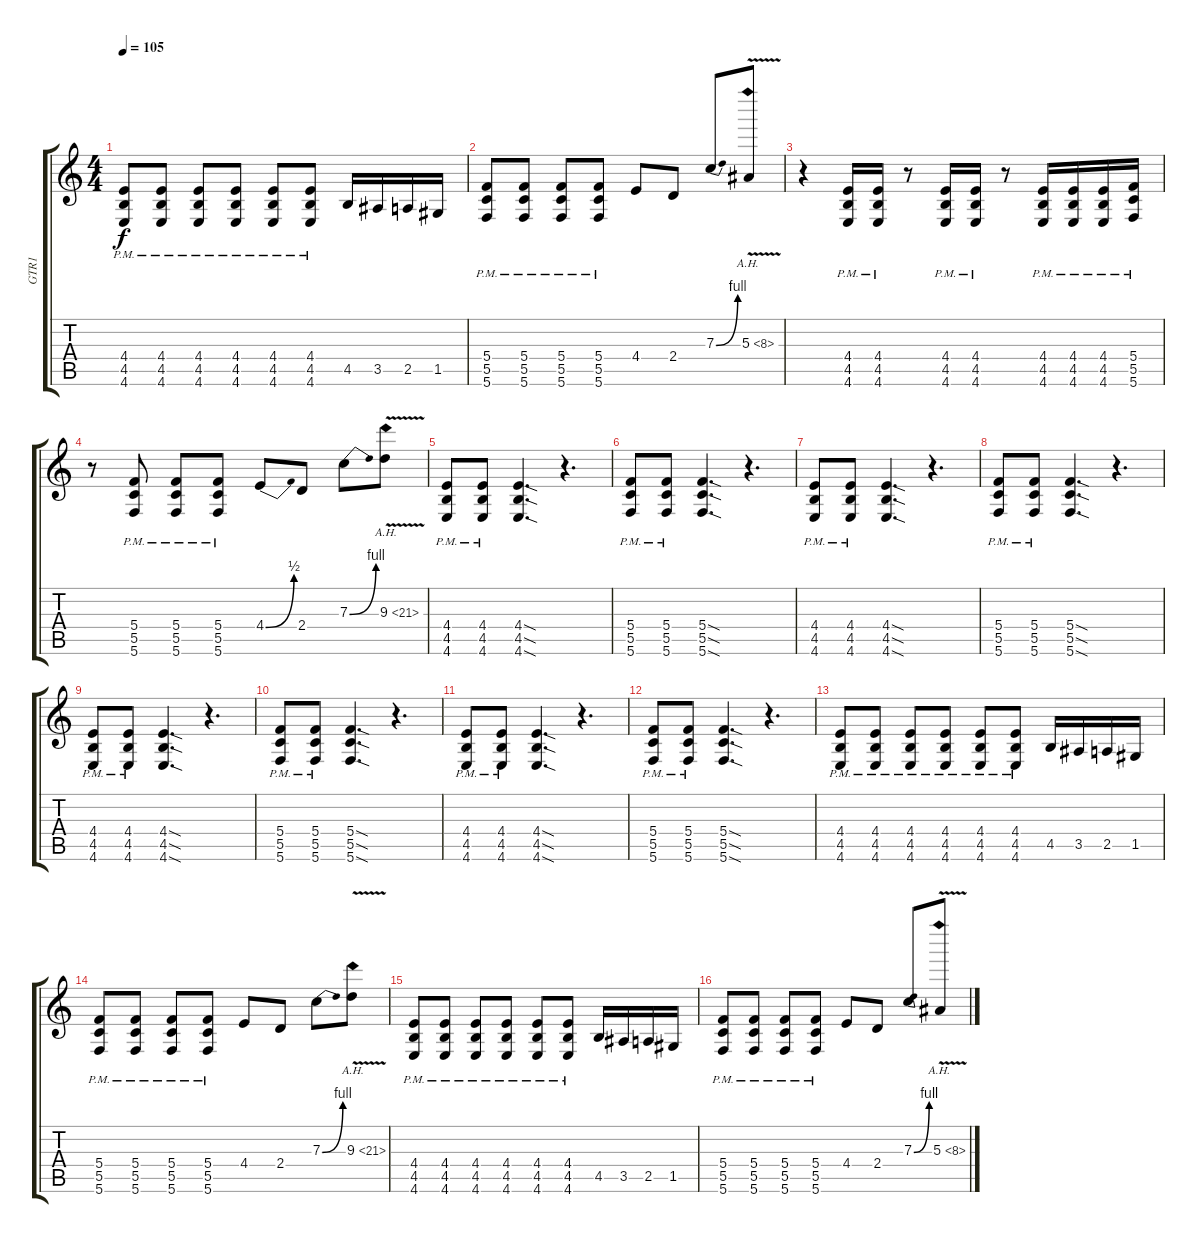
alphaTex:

\track ("GTR1" "GTR1") {instrument overdrivenguitar}
\staff {score tabs}
\tuning (D4 A3 F3 C3 G2 C2) {hide}
\ts (4 4)
\tempo 105
\clef g2
\ks c
(4.4{pm} 4.5{pm} 4.6{pm}).8{dy f volume 15} (4.4{pm} 4.5{pm} 4.6{pm}).8 (4.4{pm} 4.5{pm} 4.6{pm}).8 (4.4{pm} 4.5{pm} 4.6{pm}).8 (4.4{pm} 4.5{pm} 4.6{pm}).8 (4.4{pm} 4.5{pm} 4.6{pm}).8 4.5.16 3.5.16 2.5.16 1.5.16 |
(5.4{pm} 5.5{pm} 5.6{pm}).8 (5.4{pm} 5.5{pm} 5.6{pm}).8 (5.4{pm} 5.5{pm} 5.6{pm}).8 (5.4{pm} 5.5{pm} 5.6{pm}).8 4.4.8 2.4.8 7.3{be (bend 0 0 60 4)}.8 5.3{ah 3 v}.8 |
r.4 (4.4{pm} 4.5{pm} 4.6{pm}).16 (4.4{pm} 4.5{pm} 4.6{pm}).16 r.8 (4.4{pm} 4.5{pm} 4.6{pm}).16 (4.4{pm} 4.5{pm} 4.6{pm}).16 r.8 (4.4{pm} 4.5{pm} 4.6{pm}).16 (4.4{pm} 4.5{pm} 4.6{pm}).16 (4.4{pm} 4.5{pm} 4.6{pm}).16 (5.4{pm} 5.5{pm} 5.6{pm}).16 |
r.8 (5.4{pm} 5.5{pm} 5.6{pm}).8 (5.4{pm} 5.5{pm} 5.6{pm}).8 (5.4{pm} 5.5{pm} 5.6{pm}).8 4.4{be (bend 0 0 60 2)}.8 2.4.8 7.3{be (bend 0 0 60 4)}.8 9.3{ah 12 v}.8 |
(4.4{pm} 4.5{pm} 4.6{pm}).8 (4.4{pm} 4.5{pm} 4.6{pm}).8 (4.4{sod} 4.5{sod} 4.6{sod}).4{d} r.4{d} |
(5.4{pm} 5.5{pm} 5.6{pm}).8 (5.4{pm} 5.5{pm} 5.6{pm}).8 (5.4{sod} 5.5{sod} 5.6{sod}).4{d} r.4{d} |
(4.4{pm} 4.5{pm} 4.6{pm}).8 (4.4{pm} 4.5{pm} 4.6{pm}).8 (4.4{sod} 4.5{sod} 4.6{sod}).4{d} r.4{d} |
(5.4{pm} 5.5{pm} 5.6{pm}).8 (5.4{pm} 5.5{pm} 5.6{pm}).8 (5.4{sod} 5.5{sod} 5.6{sod}).4{d} r.4{d} |
(4.4{pm} 4.5{pm} 4.6{pm}).8 (4.4{pm} 4.5{pm} 4.6{pm}).8 (4.4{sod} 4.5{sod} 4.6{sod}).4{d} r.4{d} |
(5.4{pm} 5.5{pm} 5.6{pm}).8 (5.4{pm} 5.5{pm} 5.6{pm}).8 (5.4{sod} 5.5{sod} 5.6{sod}).4{d} r.4{d} |
(4.4{pm} 4.5{pm} 4.6{pm}).8 (4.4{pm} 4.5{pm} 4.6{pm}).8 (4.4{sod} 4.5{sod} 4.6{sod}).4{d} r.4{d} |
(5.4{pm} 5.5{pm} 5.6{pm}).8 (5.4{pm} 5.5{pm} 5.6{pm}).8 (5.4{sod} 5.5{sod} 5.6{sod}).4{d} r.4{d} |
(4.4{pm} 4.5{pm} 4.6{pm}).8{volume 10} (4.4{pm} 4.5{pm} 4.6{pm}).8 (4.4{pm} 4.5{pm} 4.6{pm}).8 (4.4{pm} 4.5{pm} 4.6{pm}).8 (4.4{pm} 4.5{pm} 4.6{pm}).8 (4.4{pm} 4.5{pm} 4.6{pm}).8 4.5.16 3.5.16 2.5.16 1.5.16 |
(5.4{pm} 5.5{pm} 5.6{pm}).8 (5.4{pm} 5.5{pm} 5.6{pm}).8 (5.4{pm} 5.5{pm} 5.6{pm}).8 (5.4{pm} 5.5{pm} 5.6{pm}).8 4.4.8 2.4.8 7.3{be (bend 0 0 60 4)}.8 9.3{ah 12 v}.8 |
(4.4{pm} 4.5{pm} 4.6{pm}).8{volume 16} (4.4{pm} 4.5{pm} 4.6{pm}).8 (4.4{pm} 4.5{pm} 4.6{pm}).8 (4.4{pm} 4.5{pm} 4.6{pm}).8 (4.4{pm} 4.5{pm} 4.6{pm}).8 (4.4{pm} 4.5{pm} 4.6{pm}).8 4.5.16 3.5.16 2.5.16 1.5.16 |
(5.4{pm} 5.5{pm} 5.6{pm}).8 (5.4{pm} 5.5{pm} 5.6{pm}).8 (5.4{pm} 5.5{pm} 5.6{pm}).8 (5.4{pm} 5.5{pm} 5.6{pm}).8 4.4.8 2.4.8 7.3{be (bend 0 0 60 4)}.8 5.3{ah 3 v}.8
